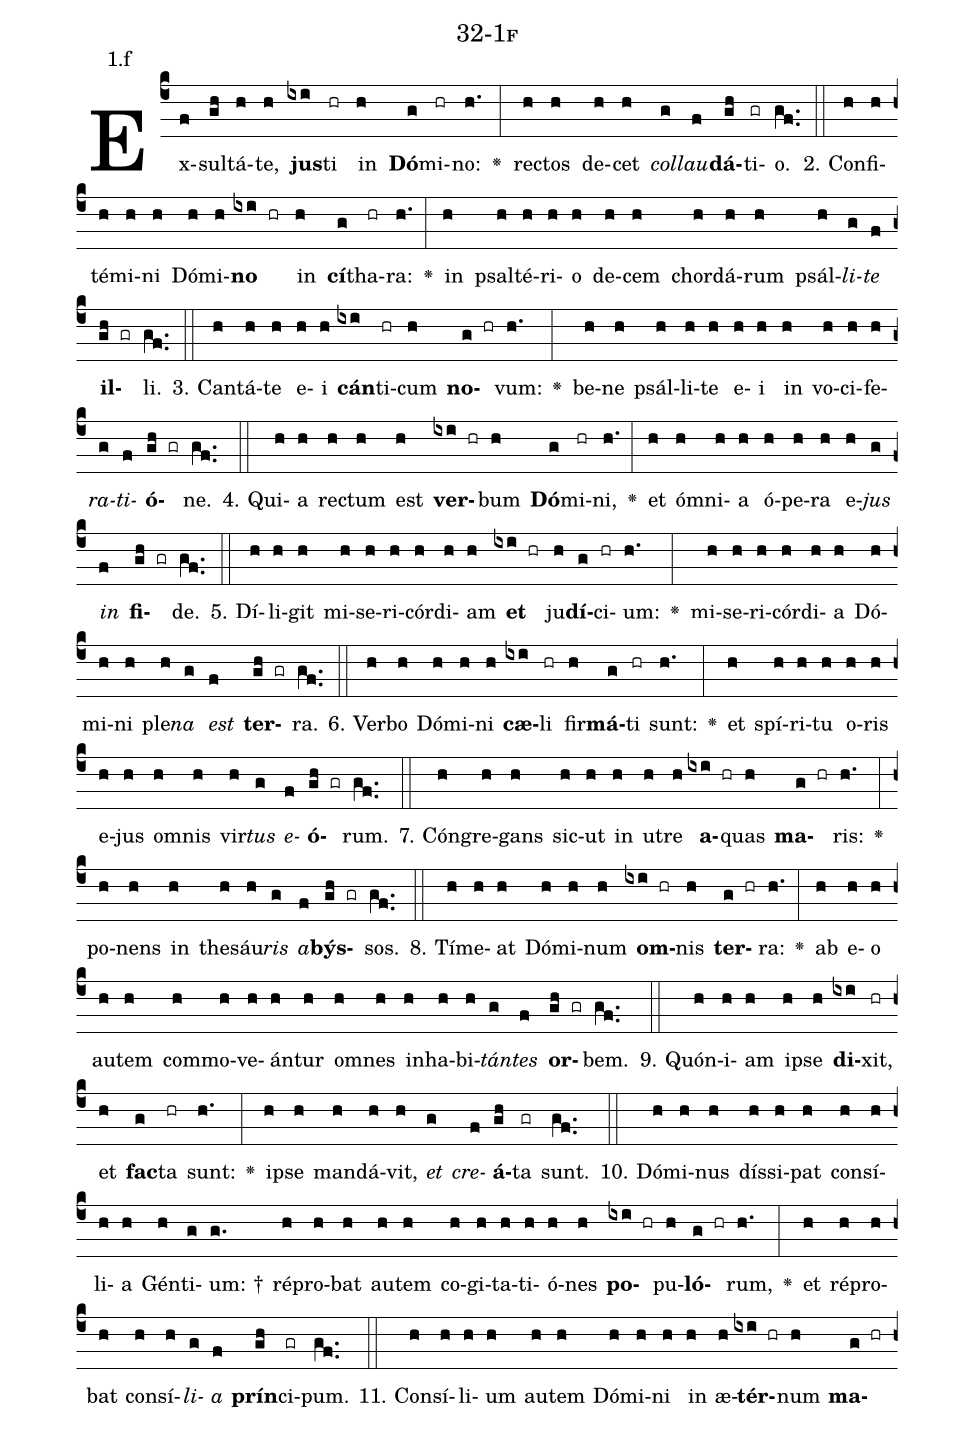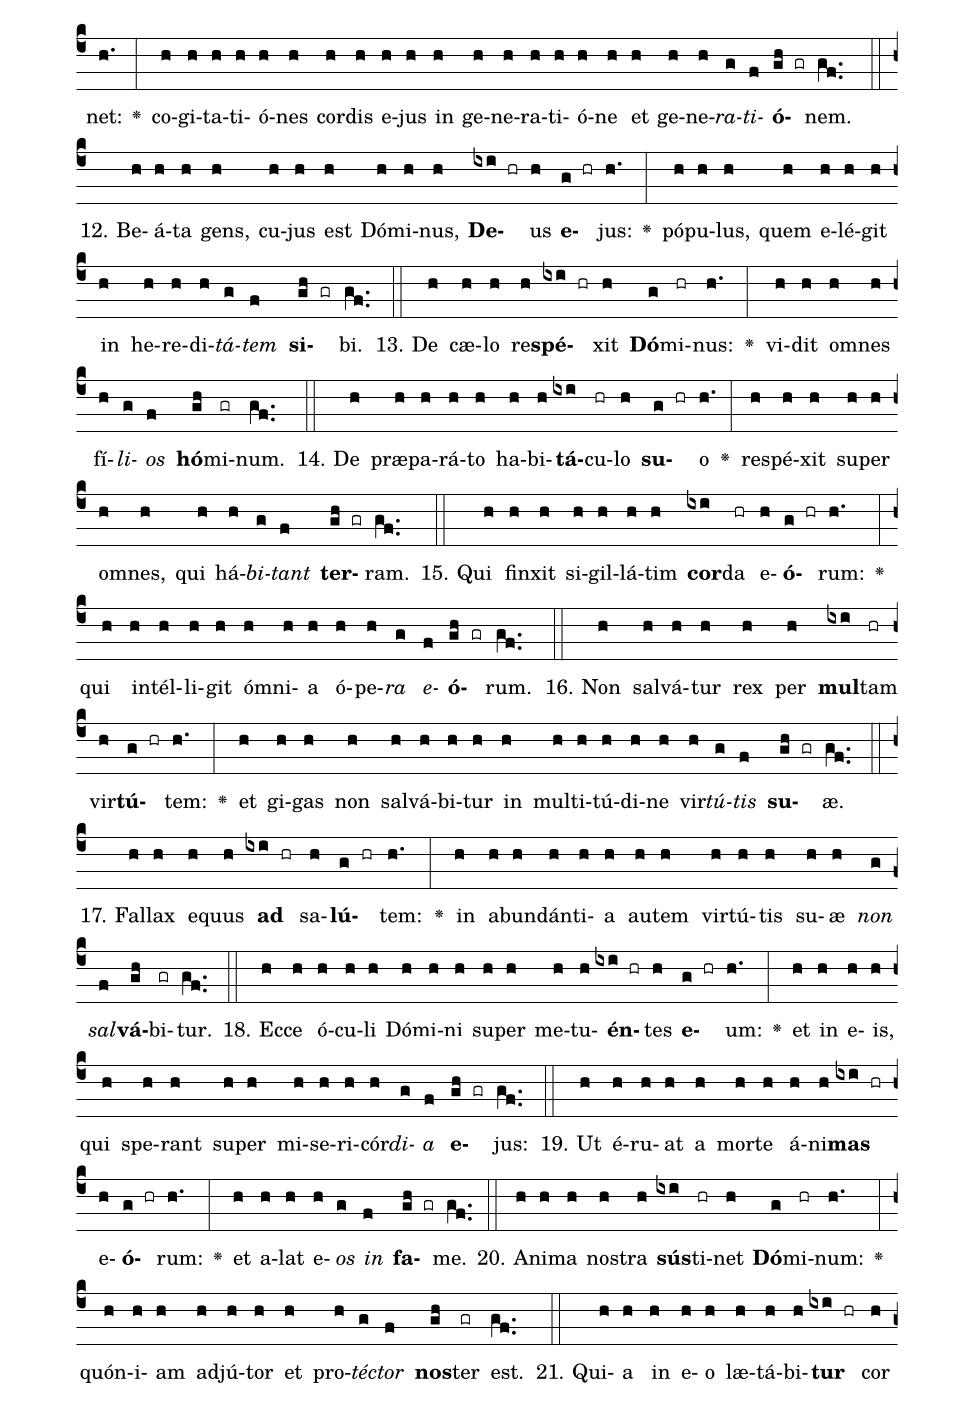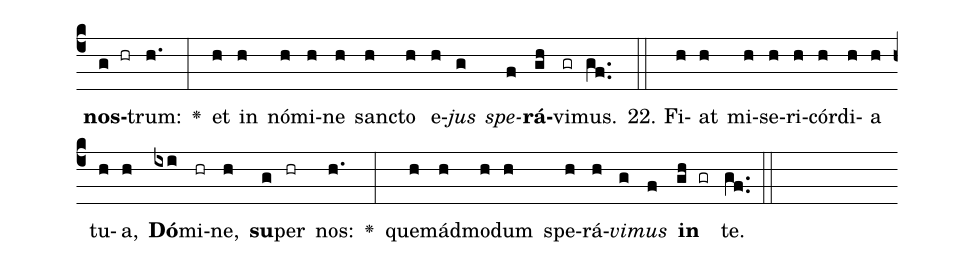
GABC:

name: 32-1f;
annotation: 1.f;
%%
(c4)Ex(f)sul(gh)tá(h)te,(h) <b>jus</b>(ixi)ti(hr) in(h) <b>Dó</b>(g)mi(hr)no:(h.) <v>\greheightstar</v>(:) rec(h)tos(h) de(h)cet(h) <i>col</i>(g)<i>lau</i>(f)<b>dá</b>(gh)ti(gr)o.(gf..) (::)
2. Con(h)fi(h)té(h)mi(h)ni(h) Dó(h)mi(h)<b>no</b>(ixi hr) in(h) <b>cí</b>(g)tha(hr)ra:(h.) <v>\greheightstar</v>(:) in(h) psal(h)té(h)ri(h)o(h) de(h)cem(h) chor(h)dá(h)rum(h) psál(h)<i>li</i>(g)<i>te</i>(f) <b>il</b>(gh gr)li.(gf..) (::)
3. Can(h)tá(h)te(h) e(h)i(h) <b>cán</b>(ixi)ti(hr)cum(h) <b>no</b>(g hr)vum:(h.) <v>\greheightstar</v>(:) be(h)ne(h) psál(h)li(h)te(h) e(h)i(h) in(h) vo(h)ci(h)fe(h)<i>ra</i>(g)<i>ti</i>(f)<b>ó</b>(gh gr)ne.(gf..) (::)
4. Qui(h)a(h) rec(h)tum(h) est(h) <b>ver</b>(ixi hr)bum(h) <b>Dó</b>(g)mi(hr)ni,(h.) <v>\greheightstar</v>(:) et(h) óm(h)ni(h)a(h) ó(h)pe(h)ra(h) e(h)<i>jus</i>(g) <i>in</i>(f) <b>fi</b>(gh gr)de.(gf..) (::)
5. Dí(h)li(h)git(h) mi(h)se(h)ri(h)cór(h)di(h)am(h) <b>et</b>(ixi hr) ju(h)<b>dí</b>(g)ci(hr)um:(h.) <v>\greheightstar</v>(:) mi(h)se(h)ri(h)cór(h)di(h)a(h) Dó(h)mi(h)ni(h) ple(h)<i>na</i>(g) <i>est</i>(f) <b>ter</b>(gh gr)ra.(gf..) (::)
6. Ver(h)bo(h) Dó(h)mi(h)ni(h) <b>cæ</b>(ixi)li(hr) fir(h)<b>má</b>(g)ti(hr) sunt:(h.) <v>\greheightstar</v>(:) et(h) spí(h)ri(h)tu(h) o(h)ris(h) e(h)jus(h) om(h)nis(h) vir(h)<i>tus</i>(g) <i>e</i>(f)<b>ó</b>(gh gr)rum.(gf..) (::)
7. Cón(h)gre(h)gans(h) sic(h)ut(h) in(h) u(h)tre(h) <b>a</b>(ixi hr)quas(h) <b>ma</b>(g hr)ris:(h.) <v>\greheightstar</v>(:) po(h)nens(h) in(h) the(h)sáu(h)<i>ris</i>(g) <i>a</i>(f)<b>býs</b>(gh gr)sos.(gf..) (::)
8. Tí(h)me(h)at(h) Dó(h)mi(h)num(h) <b>om</b>(ixi hr)nis(h) <b>ter</b>(g hr)ra:(h.) <v>\greheightstar</v>(:) ab(h) e(h)o(h) au(h)tem(h) com(h)mo(h)ve(h)án(h)tur(h) om(h)nes(h) in(h)ha(h)bi(h)<i>tán</i>(g)<i>tes</i>(f) <b>or</b>(gh gr)bem.(gf..) (::)
9. Quón(h)i(h)am(h) ip(h)se(h) <b>di</b>(ixi)xit,(hr) et(h) <b>fac</b>(g)ta(hr) sunt:(h.) <v>\greheightstar</v>(:) ip(h)se(h) man(h)dá(h)vit,(h) <i>et</i>(g) <i>cre</i>(f)<b>á</b>(gh)ta(gr) sunt.(gf..) (::)
10. Dó(h)mi(h)nus(h) dís(h)si(h)pat(h) con(h)sí(h)li(h)a(h) Gén(h)ti(g)um: †(g.) ré(h)pro(h)bat(h) au(h)tem(h) co(h)gi(h)ta(h)ti(h)ó(h)nes(h) <b>po</b>(ixi hr)pu(h)<b>ló</b>(g hr)rum,(h.) <v>\greheightstar</v>(:) et(h) ré(h)pro(h)bat(h) con(h)sí(h)<i>li</i>(g)<i>a</i>(f) <b>prín</b>(gh)ci(gr)pum.(gf..) (::)
11. Con(h)sí(h)li(h)um(h) au(h)tem(h) Dó(h)mi(h)ni(h) in(h) æ(h)<b>tér</b>(ixi hr)num(h) <b>ma</b>(g hr)net:(h.) <v>\greheightstar</v>(:) co(h)gi(h)ta(h)ti(h)ó(h)nes(h) cor(h)dis(h) e(h)jus(h) in(h) ge(h)ne(h)ra(h)ti(h)ó(h)ne(h) et(h) ge(h)ne(h)<i>ra</i>(g)<i>ti</i>(f)<b>ó</b>(gh gr)nem.(gf..) (::)
12. Be(h)á(h)ta(h) gens,(h) cu(h)jus(h) est(h) Dó(h)mi(h)nus,(h) <b>De</b>(ixi hr)us(h) <b>e</b>(g hr)jus:(h.) <v>\greheightstar</v>(:) pó(h)pu(h)lus,(h) quem(h) e(h)lé(h)git(h) in(h) he(h)re(h)di(h)<i>tá</i>(g)<i>tem</i>(f) <b>si</b>(gh gr)bi.(gf..) (::)
13. De(h) cæ(h)lo(h) re(h)<b>spé</b>(ixi hr)xit(h) <b>Dó</b>(g)mi(hr)nus:(h.) <v>\greheightstar</v>(:) vi(h)dit(h) om(h)nes(h) fí(h)<i>li</i>(g)<i>os</i>(f) <b>hó</b>(gh)mi(gr)num.(gf..) (::)
14. De(h) præ(h)pa(h)rá(h)to(h) ha(h)bi(h)<b>tá</b>(ixi)cu(hr)lo(h) <b>su</b>(g hr)o(h.) <v>\greheightstar</v>(:) re(h)spé(h)xit(h) su(h)per(h) om(h)nes,(h) qui(h) há(h)<i>bi</i>(g)<i>tant</i>(f) <b>ter</b>(gh gr)ram.(gf..) (::)
15. Qui(h) fin(h)xit(h) si(h)gil(h)lá(h)tim(h) <b>cor</b>(ixi)da(hr) e(h)<b>ó</b>(g hr)rum:(h.) <v>\greheightstar</v>(:) qui(h) in(h)tél(h)li(h)git(h) óm(h)ni(h)a(h) ó(h)pe(h)<i>ra</i>(g) <i>e</i>(f)<b>ó</b>(gh gr)rum.(gf..) (::)
16. Non(h) sal(h)vá(h)tur(h) rex(h) per(h) <b>mul</b>(ixi)tam(hr) vir(h)<b>tú</b>(g hr)tem:(h.) <v>\greheightstar</v>(:) et(h) gi(h)gas(h) non(h) sal(h)vá(h)bi(h)tur(h) in(h) mul(h)ti(h)tú(h)di(h)ne(h) vir(h)<i>tú</i>(g)<i>tis</i>(f) <b>su</b>(gh gr)æ.(gf..) (::)
17. Fal(h)lax(h) e(h)quus(h) <b>ad</b>(ixi hr) sa(h)<b>lú</b>(g hr)tem:(h.) <v>\greheightstar</v>(:) in(h) ab(h)un(h)dán(h)ti(h)a(h) au(h)tem(h) vir(h)tú(h)tis(h) su(h)æ(h) <i>non</i>(g) <i>sal</i>(f)<b>vá</b>(gh)bi(gr)tur.(gf..) (::)
18. Ec(h)ce(h) ó(h)cu(h)li(h) Dó(h)mi(h)ni(h) su(h)per(h) me(h)tu(h)<b>én</b>(ixi hr)tes(h) <b>e</b>(g hr)um:(h.) <v>\greheightstar</v>(:) et(h) in(h) e(h)is,(h) qui(h) spe(h)rant(h) su(h)per(h) mi(h)se(h)ri(h)cór(h)<i>di</i>(g)<i>a</i>(f) <b>e</b>(gh gr)jus:(gf..) (::)
19. Ut(h) é(h)ru(h)at(h) a(h) mor(h)te(h) á(h)ni(h)<b>mas</b>(ixi hr) e(h)<b>ó</b>(g hr)rum:(h.) <v>\greheightstar</v>(:) et(h) a(h)lat(h) e(h)<i>os</i>(g) <i>in</i>(f) <b>fa</b>(gh gr)me.(gf..) (::)
20. A(h)ni(h)ma(h) nos(h)tra(h) <b>sús</b>(ixi)ti(hr)net(h) <b>Dó</b>(g)mi(hr)num:(h.) <v>\greheightstar</v>(:) quón(h)i(h)am(h) ad(h)jú(h)tor(h) et(h) pro(h)<i>téc</i>(g)<i>tor</i>(f) <b>nos</b>(gh)ter(gr) est.(gf..) (::)
21. Qui(h)a(h) in(h) e(h)o(h) læ(h)tá(h)bi(h)<b>tur</b>(ixi hr) cor(h) <b>nos</b>(g hr)trum:(h.) <v>\greheightstar</v>(:) et(h) in(h) nó(h)mi(h)ne(h) sanc(h)to(h) e(h)<i>jus</i>(g) <i>spe</i>(f)<b>rá</b>(gh)vi(gr)mus.(gf..) (::)
22. Fi(h)at(h) mi(h)se(h)ri(h)cór(h)di(h)a(h) tu(h)a,(h) <b>Dó</b>(ixi)mi(hr)ne,(h) <b>su</b>(g)per(hr) nos:(h.) <v>\greheightstar</v>(:) quem(h)ád(h)mo(h)dum(h) spe(h)rá(h)<i>vi</i>(g)<i>mus</i>(f) <b>in</b>(gh gr) te.(gf..) (::)
